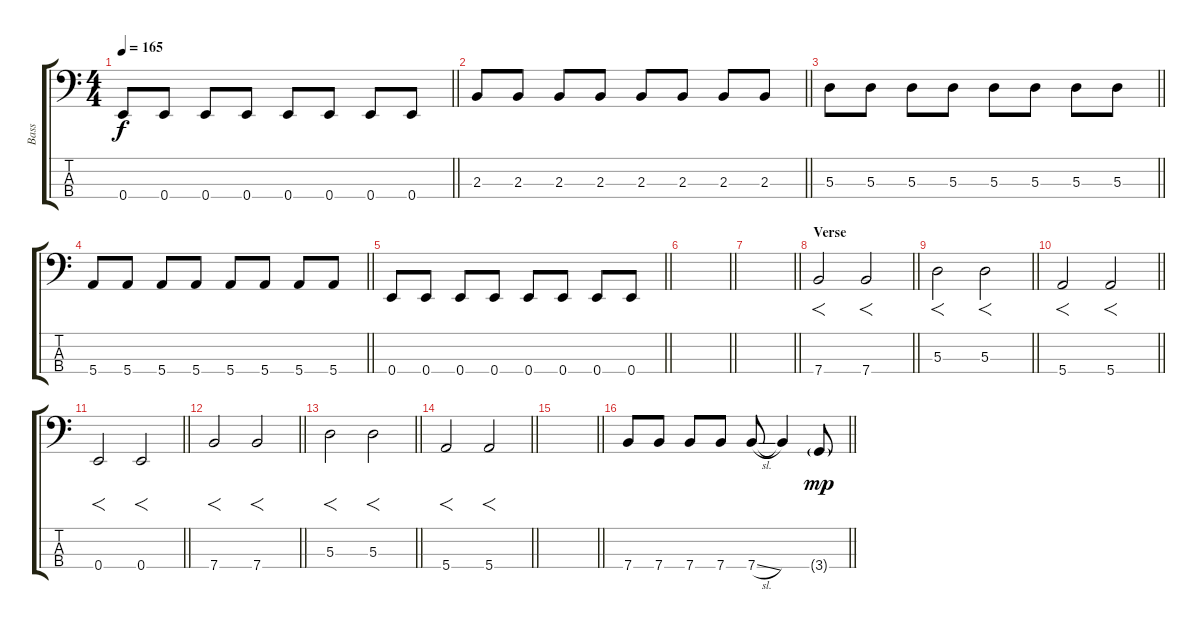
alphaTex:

\track ("Bass" "Bass") {instrument electricbassfinger}
\staff {score tabs}
\tuning (G2 D2 A1 E1) {hide}
\ts (4 4)
\tempo 165
\clef f4
\barLineRight lightlight
\ks c
0.4.8{dy f} 0.4.8 0.4.8 0.4.8 0.4.8 0.4.8 0.4.8 0.4.8 |
\barLineRight lightlight
2.3.8 2.3.8 2.3.8 2.3.8 2.3.8 2.3.8 2.3.8 2.3.8 |
\barLineRight lightlight
5.3.8 5.3.8 5.3.8 5.3.8 5.3.8 5.3.8 5.3.8 5.3.8 |
\barLineRight lightlight
5.4.8 5.4.8 5.4.8 5.4.8 5.4.8 5.4.8 5.4.8 5.4.8 |
\barLineRight lightlight
0.4.8 0.4.8 0.4.8 0.4.8 0.4.8 0.4.8 0.4.8 0.4.8 |
\barLineRight lightlight
|
\barLineRight lightlight
|
\section ("" "Verse")
\barLineRight lightlight
7.4.2{f} 7.4.2{f} |
\barLineRight lightlight
5.3.2{f} 5.3.2{f} |
\barLineRight lightlight
5.4.2{f} 5.4.2{f} |
\barLineRight lightlight
0.4.2{f} 0.4.2{f} |
\barLineRight lightlight
7.4.2{f} 7.4.2{f} |
\barLineRight lightlight
5.3.2{f} 5.3.2{f} |
\barLineRight lightlight
5.4.2{f} 5.4.2{f} |
\barLineRight lightlight
|
\barLineRight lightlight
7.4.8 7.4.8 7.4.8 7.4.8 7.4{sl}.8 7.4{t}.4 3.4{g}.8{dy mp}
